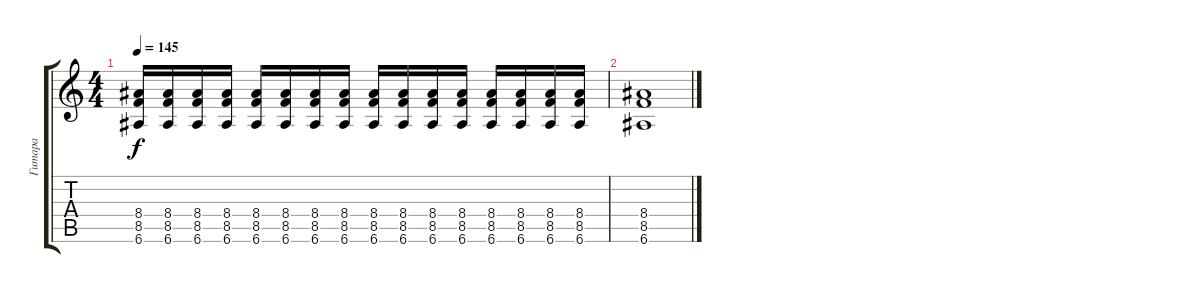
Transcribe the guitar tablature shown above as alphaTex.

\track ("Гитара" "Гитара") {instrument overdrivenguitar}
\staff {score tabs}
\tuning (E4 B3 G3 D3 A2 E2) {hide}
\ts (4 4)
\tempo 145
\clef g2
\ks c
(8.4 8.5 6.6).16{dy f} (8.4 8.5 6.6).16 (8.4 8.5 6.6).16 (8.4 8.5 6.6).16 (8.4 8.5 6.6).16 (8.4 8.5 6.6).16 (8.4 8.5 6.6).16 (8.4 8.5 6.6).16 (8.4 8.5 6.6).16 (8.4 8.5 6.6).16 (8.4 8.5 6.6).16 (8.4 8.5 6.6).16 (8.4 8.5 6.6).16 (8.4 8.5 6.6).16 (8.4 8.5 6.6).16 (8.4 8.5 6.6).16 |
(8.4 8.5 6.6).1
